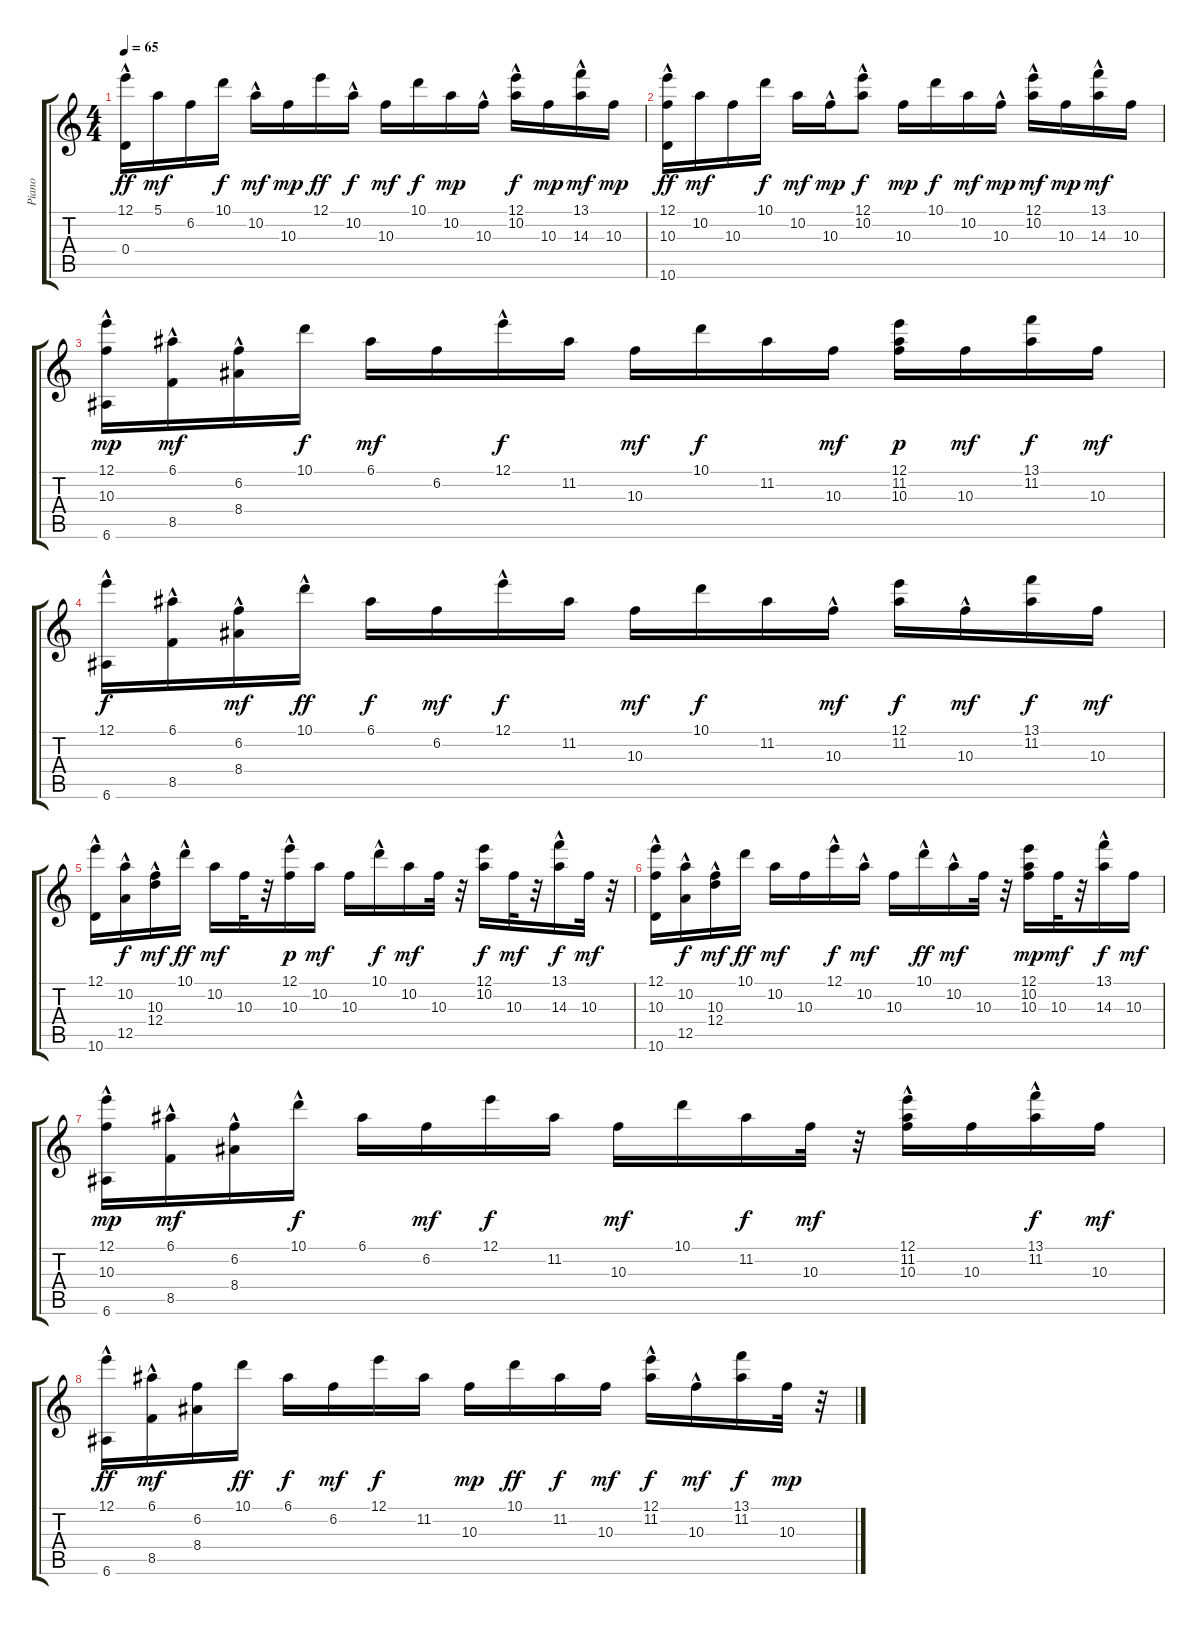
\track ("Piano" "Piano") {instrument acousticguitarnylon}
\staff {score tabs}
\tuning (E4 B3 G3 D3 A2 E2) {hide}
\ts (4 4)
\tempo 65
\clef g2
\ks c
(12.1 0.4{hac}).16{dy ff volume 13 balance 10} 5.1.16{dy mf} 6.2.16 10.1.16{dy f} 10.2{hac}.16{dy mf} 10.3.16{dy mp} 12.1.16{dy ff} 10.2{hac}.16{dy f} 10.3.16{dy mf} 10.1.16{dy f} 10.2.16{dy mp} 10.3{hac}.16 (12.1 10.2{hac}).16{dy f} 10.3.16{dy mp} (13.1 14.3{hac}).16{dy mf} 10.3.16{dy mp} |
(12.1{hac} 10.3{hac} 10.6{hac}).16{dy ff} 10.2.16{dy mf} 10.3.16 10.1.16{dy f} 10.2.16{dy mf} 10.3{hac}.16{dy mp} (12.1{hac} 10.2).8{dy f} 10.3.16{dy mp} 10.1.16{dy f} 10.2.16{dy mf} 10.3{hac}.16{dy mp} (12.1 10.2{hac}).16{dy mf} 10.3.16{dy mp} (13.1 14.3{hac}).16{dy mf} 10.3.16 |
(12.1{hac} 10.3 6.6{hac}).16{dy mp} (6.1 8.5{hac}).16{dy mf} (6.2 8.4{hac}).16 10.1.16{dy f} 6.1.16{dy mf} 6.2.16 12.1{hac}.16{dy f} 11.2.16 10.3.16{dy mf} 10.1.16{dy f} 11.2.16 10.3.16{dy mf} (12.1 11.2 10.3).16{dy p} 10.3.16{dy mf} (13.1 11.2).16{dy f} 10.3.16{dy mf} |
(12.1 6.6{hac}).16{dy f} (6.1 8.5{hac}).16 (6.2 8.4{hac}).16{dy mf} 10.1{hac}.16{dy ff} 6.1.16{dy f} 6.2.16{dy mf} 12.1{hac}.16{dy f} 11.2.16 10.3.16{dy mf} 10.1.16{dy f} 11.2.16 10.3{hac}.16{dy mf} (12.1 11.2).16{dy f} 10.3{hac}.16{dy mf} (13.1 11.2).16{dy f} 10.3.16{dy mf} |
(12.1{hac} 10.6{hac}).16 (10.2 12.5{hac}).16{dy f} (10.3 12.4{hac}).16{dy mf} 10.1{hac}.16{dy ff} 10.2.16{dy mf} 10.3.32 r.32 (12.1{hac} 10.3).16{dy p} 10.2.16{dy mf} 10.3.16 10.1{hac}.16{dy f} 10.2.16{dy mf} 10.3.32 r.32 (12.1 10.2).16{dy f} 10.3.32{dy mf} r.32 (13.1 14.3{hac}).16{dy f} 10.3.32{dy mf} r.32 |
(12.1{hac} 10.3 10.6{hac}).16 (10.2 12.5{hac}).16{dy f} (10.3 12.4{hac}).16{dy mf} 10.1.16{dy ff} 10.2.16{dy mf} 10.3.16 12.1{hac}.16{dy f} 10.2{hac}.16{dy mf} 10.3.16 10.1{hac}.16{dy ff} 10.2{hac}.16{dy mf} 10.3.32 r.32 (12.1 10.2 10.3).16{dy mp} 10.3.32{dy mf} r.32 (13.1 14.3{hac}).16{dy f} 10.3.16{dy mf} |
(12.1{hac} 10.3 6.6{hac}).16{dy mp} (6.1 8.5{hac}).16{dy mf} (6.2 8.4{hac}).16 10.1{hac}.16{dy f} 6.1.16 6.2.16{dy mf} 12.1.16{dy f} 11.2.16 10.3.16{dy mf} 10.1.16 11.2.16{dy f} 10.3.32{dy mf} r.32 (12.1{hac} 11.2 10.3).16 10.3.16 (13.1 11.2{hac}).16{dy f} 10.3.16{dy mf} |
(12.1 6.6{hac}).16{dy ff} (6.1 8.5{hac}).16{dy mf} (6.2 8.4).16 10.1.16{dy ff} 6.1.16{dy f} 6.2.16{dy mf} 12.1.16{dy f} 11.2.16 10.3.16{dy mp} 10.1.16{dy ff} 11.2.16{dy f} 10.3.16{dy mf} (12.1{hac} 11.2).16{dy f} 10.3{hac}.16{dy mf} (13.1 11.2).16{dy f} 10.3.32{dy mp} r.32
